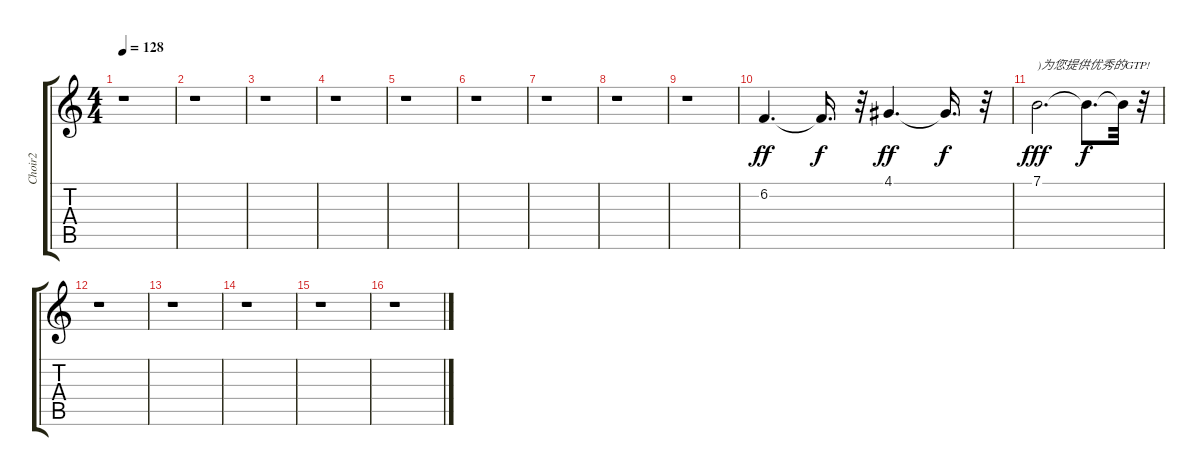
\track ("Choir2" "Choir2") {instrument choiraahs}
\staff {score tabs}
\tuning (E4 B3 G3 D3 A2 E2) {hide}
\ts (4 4)
\tempo 128
\clef g2
\ks c
r.1{dy ff} |
r.1 |
r.1 |
r.1 |
r.1 |
r.1 |
r.1 |
r.1 |
r.1 |
6.2.4{d balance 8} 6.2{t}.16{d dy f} r.32 4.1.4{d dy ff} 4.1{t}.16{d dy f} r.32 |
7.1.2{d txt ")为您提供优秀的GTP!" dy fff} 7.1{t}.8{d dy f} 7.1{t}.32 r.32 |
r.1 |
r.1 |
r.1 |
r.1 |
r.1
